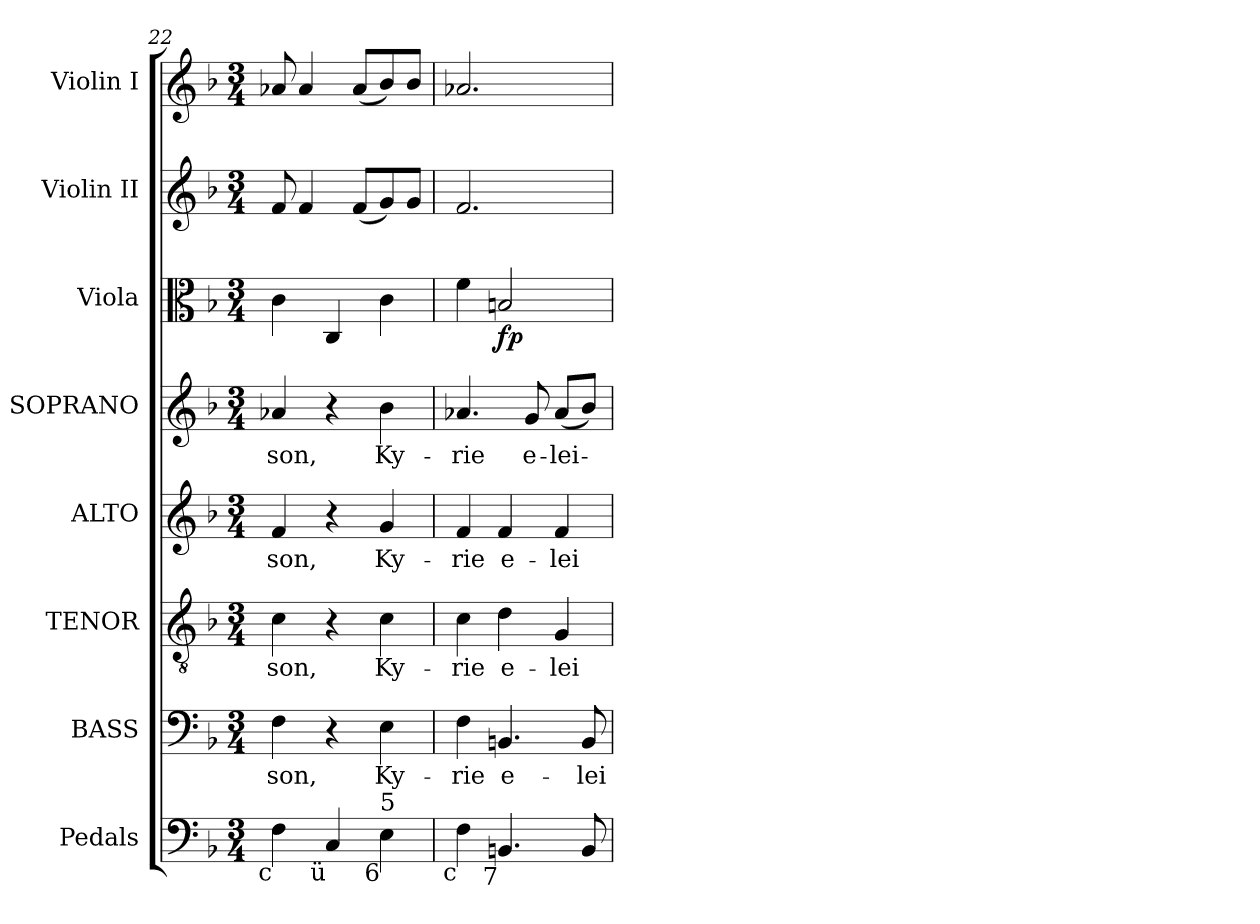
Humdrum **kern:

**kern	**kern	**text	**kern	**text	**kern	**text	**kern	**text	**kern	**dynam	**kern	**kern
*part8	*part7	*part7	*part6	*part6	*part5	*part5	*part4	*part4	*part3	*part3	*part2	*part1
*staff8	*staff7	*staff7	*staff6	*staff6	*staff5	*staff5	*staff4	*staff4	*staff3	*staff3	*staff2	*staff1
*I"Pedals	*I"BASS	*	*I"TENOR	*	*I"ALTO	*	*I"SOPRANO	*	*I"Viola	*	*I"Violin II	*I"Violin I
*	*I'B.	*	*I'T.	*	*I'A.	*	*I'S.	*	*I'Vla.	*	*I'Vln. II	*I'Vln. I
*clefF4	*clefF4	*	*clefGv2	*	*clefG2	*	*clefG2	*	*clefC3	*	*clefG2	*clefG2
*	*	*	*ITrd7c12	*	*	*	*	*	*	*	*	*
*k[b-]	*k[b-]	*	*k[b-]	*	*k[b-]	*	*k[b-]	*	*k[b-]	*	*k[b-]	*k[b-]
*F:	*F:	*	*F:	*	*F:	*	*F:	*	*F:	*	*F:	*F:
*M3/4	*M3/4	*	*M3/4	*	*M3/4	*	*M3/4	*	*M3/4	*	*M3/4	*M3/4
=22	=22	=22	=22	=22	=22	=22	=22	=22	=22	=22	=22	=22
!	!	!LO:LY:b:color=#000000	!	!	!	!	!	!	!	!	!	!
!	!	!	!	!LO:LY:b:color=#000000	!	!	!	!	!	!	!	!
!	!	!	!	!	!	!LO:LY:b:color=#000000	!	!	!	!	!	!
!LO:TX:b:rj:t=c	!	!	!	!	!	!	!	!	!	!	!	!
!	!	!	!	!	!	!	!	!LO:LY:b:color=#000000	!	!	!	!
4Fi\	4Fi\	-son,	4Ci\	-son,	4fi/	-son,	4a-Xi/	-son,	4ci\	.	8fi/	8a-Xi/
.	.	.	.	.	.	.	.	.	.	.	4fi/	4a-i/
!LO:TX:b:rj:t=ü	!	!	!	!	!	!	!	!	!	!	!	!
4Ci/	4r	.	4r	.	4r	.	4r	.	4Ci/	.	.	.
.	.	.	.	.	.	.	.	.	.	.	(8fi/L	(8a-i/L
!	!	!LO:LY:b:color=#000000	!	!	!	!	!	!	!	!	!	!
!	!	!	!	!LO:LY:b:color=#000000	!	!	!	!	!	!	!	!
!	!	!	!	!	!	!LO:LY:b:color=#000000	!	!	!	!	!	!
!LO:TX:b:rj:t=6	!	!	!	!	!	!	!	!	!	!	!	!
!LO:TX:t=5	!	!	!	!	!	!	!	!	!	!	!	!
!	!	!	!	!	!	!	!	!LO:LY:b:color=#000000	!	!	!	!
4Ei\	4Ei\	Ky-	4Ci\	Ky-	4gi/	Ky-	4b-i\	Ky-	4ci\	.	8gi/)	8b-i/)
.	.	.	.	.	.	.	.	.	.	.	8gi/J	8b-i/J
=23	=23	=23	=23	=23	=23	=23	=23	=23	=23	=23	=23	=23
!	!	!LO:LY:b:color=#000000	!	!	!	!	!	!	!	!	!	!
!	!	!	!	!LO:LY:b:color=#000000	!	!	!	!	!	!	!	!
!	!	!	!	!	!	!LO:LY:b:color=#000000	!	!	!	!	!	!
!LO:TX:b:rj:t=c	!	!	!	!	!	!	!	!	!	!	!	!
!	!	!	!	!	!	!	!	!LO:LY:b:color=#000000	!	!	!	!
4Fi\	4Fi\	-rie	4Ci\	-rie	4fi/	-rie	4.a-Xi/	-rie	4fi\	.	2.fi/	2.a-Xi/
!	!	!LO:LY:b:color=#000000	!	!	!	!	!	!	!	!	!	!
!	!	!	!	!LO:LY:b:color=#000000	!	!	!	!	!	!	!	!
!LO:TX:b:rj:t=7	!	!	!	!	!	!	!	!	!	!	!	!
!	!	!	!	!	!	!LO:LY:b:color=#000000	!	!	!	!	!	!
4.BBni/	4.BBni/	e-	4Di\	e-	4fi/	e-	.	.	2Bni/	fp	.	.
!	!	!	!	!	!	!	!	!LO:LY:b:color=#000000	!	!	!	!
.	.	.	.	.	.	.	8gi/	e-	.	.	.	.
!	!	!	!	!LO:LY:b:color=#000000	!	!	!	!	!	!	!	!
!	!	!	!	!	!	!LO:LY:b:color=#000000	!	!	!	!	!	!
!	!	!	!	!	!	!	!	!LO:LY:b:color=#000000	!	!	!	!
.	.	.	4GGi/	-lei-	4fi/	-lei-	(8a-i/L	-lei-	.	.	.	.
!	!	!LO:LY:b:color=#000000	!	!	!	!	!	!	!	!	!	!
8BBi/	8BBi/	-lei-	.	.	.	.	8b-i/J)	.	.	.	.	.
=	=	=	=	=	=	=	=	=	=	=	=	=
*-	*-	*-	*-	*-	*-	*-	*-	*-	*-	*-	*-	*-
